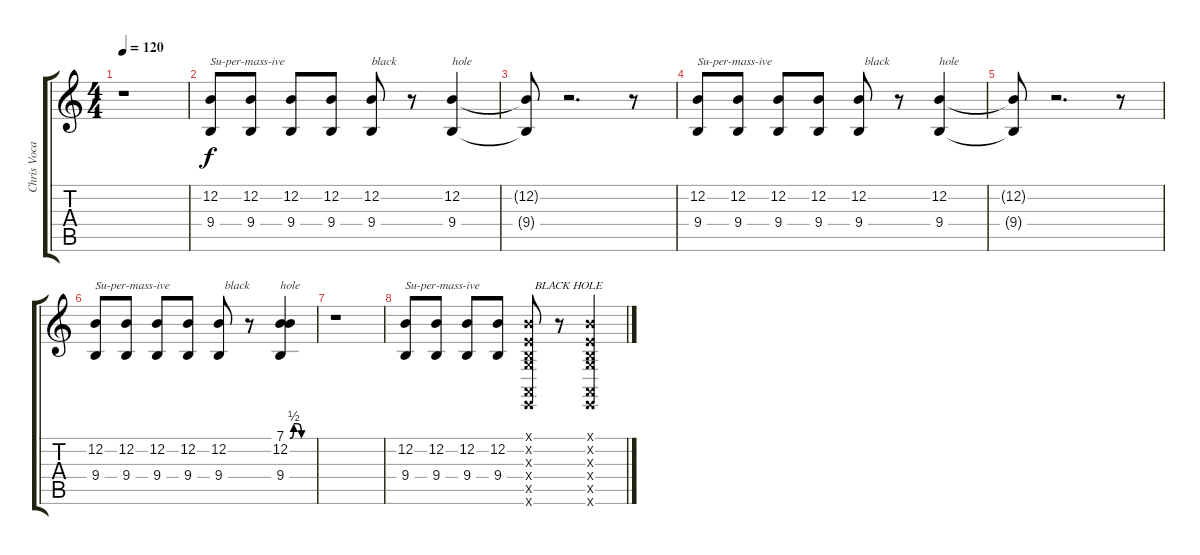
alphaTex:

\track ("Chris Vocals" "Chris Voca") {instrument frenchhorn}
\staff {score tabs}
\tuning (E4 B3 G3 D3 A2 E2) {hide}
\ts (4 4)
\tempo 120
\clef g2
\ks c
r.1{dy f} |
(12.2 9.4).8{txt "Su-per-mass-ive "} (12.2 9.4).8 (12.2 9.4).8 (12.2 9.4).8 (12.2 9.4).8{txt "black"} r.8 (12.2 9.4).4{txt "hole"} |
(12.2{t} 9.4{t}).8 r.2{d} r.8 |
(12.2 9.4).8{txt "Su-per-mass-ive"} (12.2 9.4).8 (12.2 9.4).8 (12.2 9.4).8 (12.2 9.4).8{txt "  black"} r.8 (12.2 9.4).4{txt "hole"} |
(12.2{t} 9.4{t}).8 r.2{d} r.8 |
(12.2 9.4).8{txt "Su-per-mass-ive "} (12.2 9.4).8 (12.2 9.4).8 (12.2 9.4).8 (12.2 9.4).8{txt "  black"} r.8 (7.1{be (custom 0 0 10 2 20 2 30 0 60 0)} 12.2 9.4).4{txt "hole"} |
r.1 |
(12.2 9.4).8{txt "Su-per-mass-ive"} (12.2 9.4).8 (12.2 9.4).8 (12.2 9.4).8 (0.1{x} 12.2{x} 0.3{x} 9.4{x} 0.5{x} 0.6{x}).8{txt "  BLACK HOLE"} r.8 (0.1{x} 12.2{x} 0.3{x} 9.4{x} 0.5{x} 0.6{x}).4
